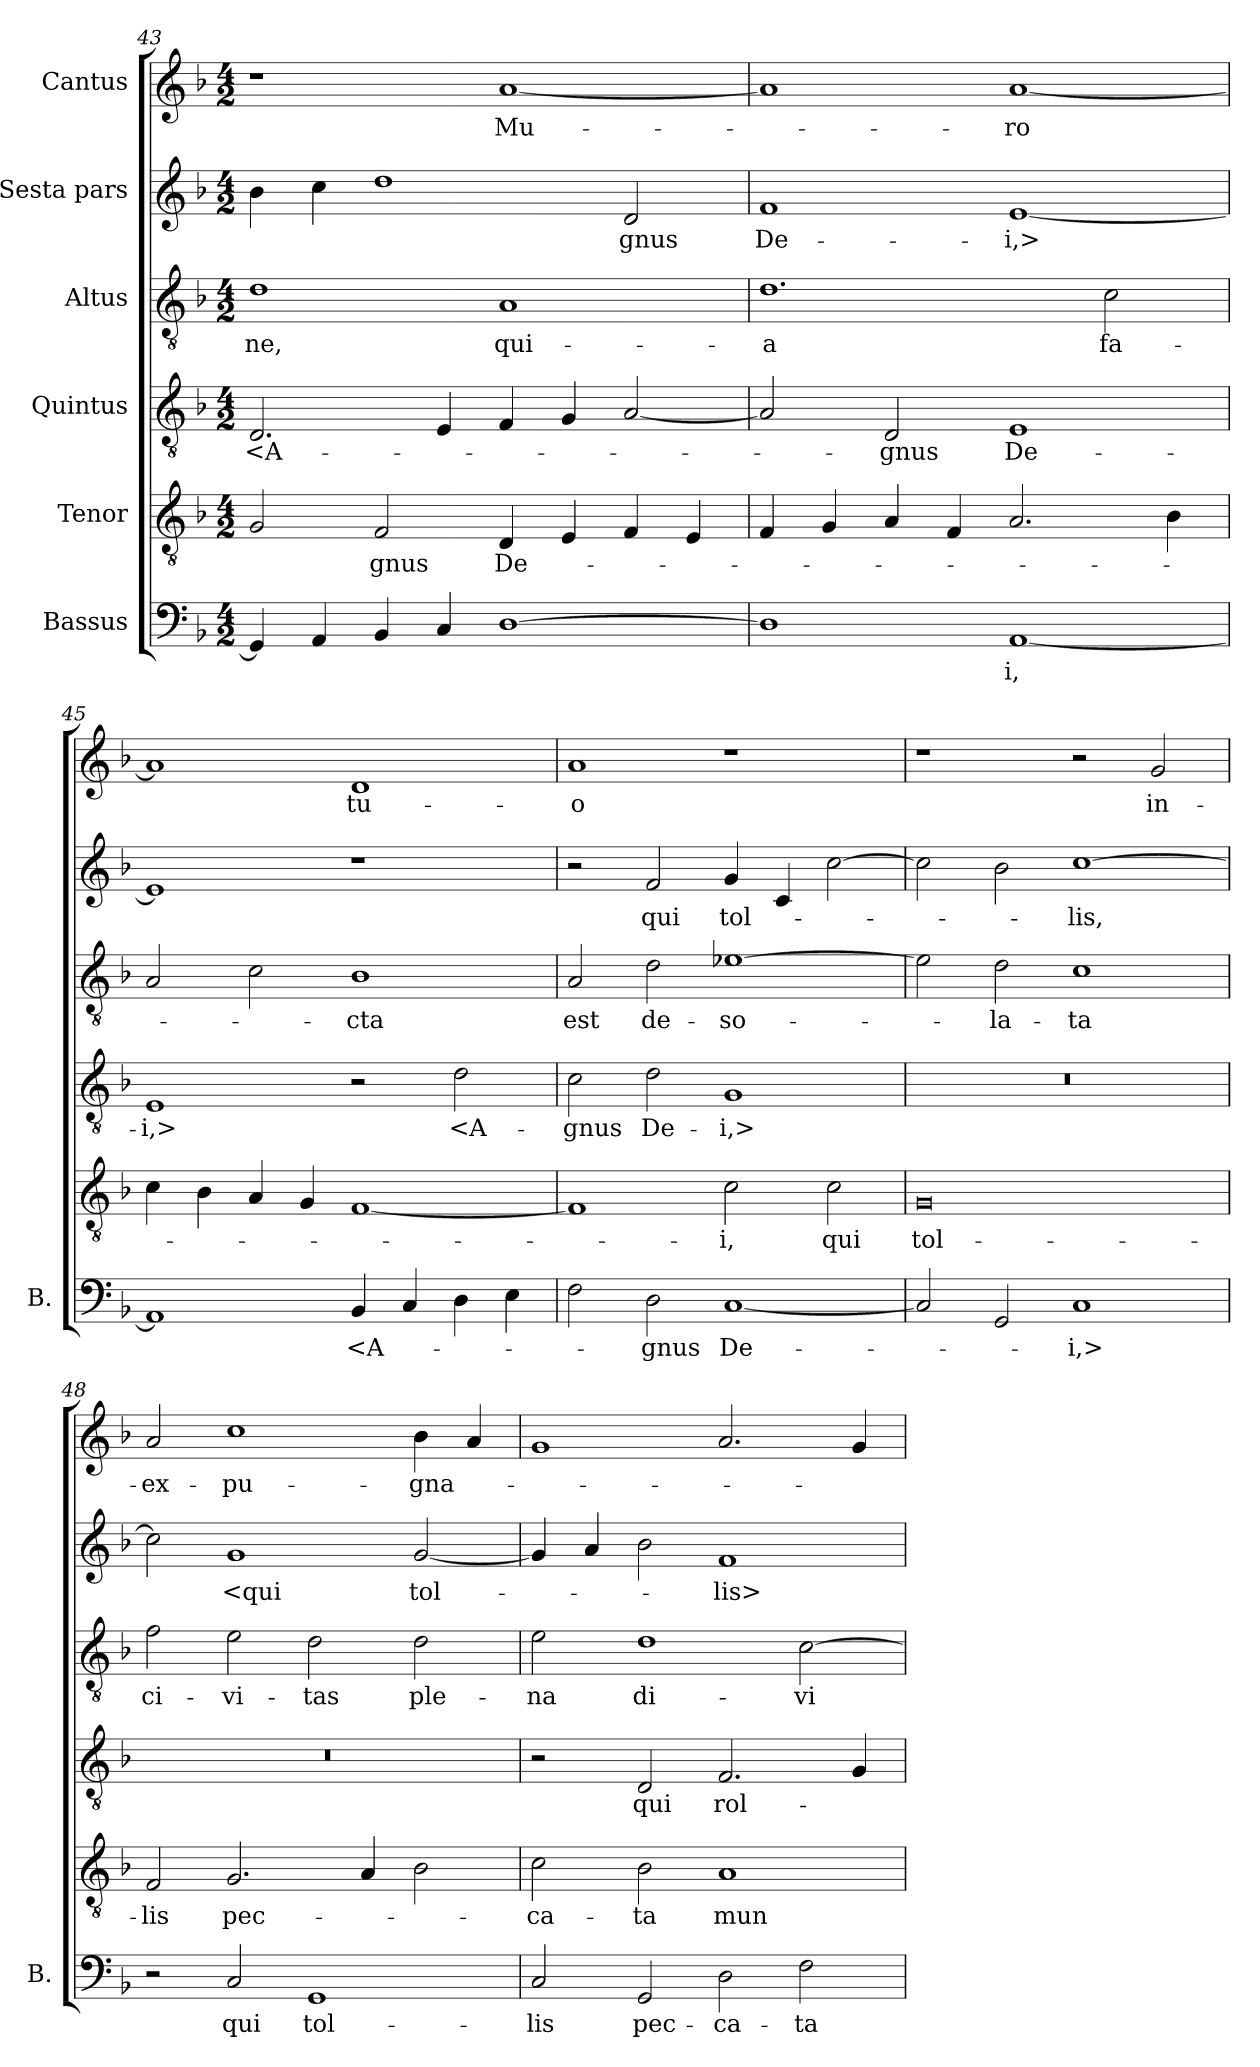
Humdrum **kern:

**kern	**text	**kern	**text	**kern	**text	**kern	**text	**kern	**text	**kern	**text
*part6	*part6	*part5	*part5	*part4	*part4	*part3	*part3	*part2	*part2	*part1	*part1
*staff6	*staff6	*staff5	*staff5	*staff4	*staff4	*staff3	*staff3	*staff2	*staff2	*staff1	*staff1
*I"Bassus	*	*I"Tenor	*	*I"Quintus	*	*I"Altus	*	*I"Sesta pars	*	*I"Cantus	*
*I'B.	*	*	*	*	*	*	*	*	*	*	*
*clefF4	*	*clefGv2	*	*clefGv2	*	*clefGv2	*	*clefG2	*	*clefG2	*
*	*	*ITrd7c12	*	*ITrd7c12	*	*ITrd7c12	*	*	*	*	*
*k[b-]	*	*k[b-]	*	*k[b-]	*	*k[b-]	*	*k[b-]	*	*k[b-]	*
*F:	*	*F:	*	*F:	*	*F:	*	*F:	*	*F:	*
*M4/2	*	*M4/2	*	*M4/2	*	*M4/2	*	*M4/2	*	*M4/2	*
=43	=43	=43	=43	=43	=43	=43	=43	=43	=43	=43	=43
4GG/]	.	2GG/	.	2.DD/	<A-	1D\	-ne,	4b-\	.	1r	.
4AA/	.	.	.	.	.	.	.	4cc\	.	.	.
4BB-/	.	2FF/	-gnus	.	.	.	.	1dd\	.	.	.
4C/	.	.	.	4EE/	.	.	.	.	.	.	.
[1D\	.	4DD/	De-	4FF/	.	1AA/	qui-	.	.	[1a/	Mu-
.	.	4EE/	.	4GG/	.	.	.	.	.	.	.
.	.	4FF/	.	[2AA/	.	.	.	2d/	-gnus	.	.
.	.	4EE/	.	.	.	.	.	.	.	.	.
=44	=44	=44	=44	=44	=44	=44	=44	=44	=44	=44	=44
1D\]	.	4FF/	.	2AA/]	.	1.D\	-a	1f/	De-	1a/]	.
.	.	4GG/	.	.	.	.	.	.	.	.	.
.	.	4AA/	.	2DD/	-gnus	.	.	.	.	.	.
.	.	4FF/	.	.	.	.	.	.	.	.	.
[1AA/	-i,	2.AA/	.	1EE/	De-	.	.	[1e/	-i,>	[1a/	-ro
.	.	.	.	.	.	2C\	fa-	.	.	.	.
.	.	4BB-\	.	.	.	.	.	.	.	.	.
=45	=45	=45	=45	=45	=45	=45	=45	=45	=45	=45	=45
1AA/]	.	4C\	.	1EE/	-i,>	2AA/	.	1e/]	.	1a/]	.
.	.	4BB-\	.	.	.	.	.	.	.	.	.
.	.	4AA/	.	.	.	2C\	.	.	.	.	.
.	.	4GG/	.	.	.	.	.	.	.	.	.
4BB-/	<A-	[1FF/	.	2r	.	1BB-\	-cta	1r	.	1d/	tu-
4C/	.	.	.	.	.	.	.	.	.	.	.
4D\	.	.	.	2D\	<A-	.	.	.	.	.	.
4E\	.	.	.	.	.	.	.	.	.	.	.
=46	=46	=46	=46	=46	=46	=46	=46	=46	=46	=46	=46
2F\	.	1FF/]	.	2C\	-gnus	2AA/	est	2r	.	1a/	-o
2D\	-gnus	.	.	2D\	De-	2D\	de-	2f/	qui	.	.
[1C/	De-	2C\	-i,	1GG/	-i,>	[1E-X\	-so-	4g/	tol-	1r	.
.	.	.	.	.	.	.	.	4c/	.	.	.
.	.	2C\	qui	.	.	.	.	[2cc\	.	.	.
=47	=47	=47	=47	=47	=47	=47	=47	=47	=47	=47	=47
2C/]	.	0GG/	tol-	0r	.	2E-\]	.	2cc\]	.	1r	.
2GG/	.	.	.	.	.	2D\	-la-	2b-\	.	.	.
1C/	-i,>	.	.	.	.	1C\	-ta	[1cc\	-lis,	2r	.
.	.	.	.	.	.	.	.	.	.	2g/	in-
=48	=48	=48	=48	=48	=48	=48	=48	=48	=48	=48	=48
2r	.	2FF/	-lis	0r	.	2F\	ci-	2cc\]	.	2a/	-ex-
2C/	qui	2.GG/	pec-	.	.	2E\	-vi-	1g/	<qui	1cc\	-pu-
1GG/	tol-	.	.	.	.	2D\	-tas	.	.	.	.
.	.	4AA/	.	.	.	.	.	.	.	.	.
.	.	2BB-\	.	.	.	2D\	ple-	[2g/	tol-	4b-\	-gna-
.	.	.	.	.	.	.	.	.	.	4a/	.
=49	=49	=49	=49	=49	=49	=49	=49	=49	=49	=49	=49
2C/	-lis	2C\	-ca-	2r	.	2E\	-na	4g/]	.	1g/	.
.	.	.	.	.	.	.	.	4a/	.	.	.
2GG/	pec-	2BB-\	-ta	2DD/	qui	1D\	di-	2b-\	.	.	.
2D\	-ca-	1AA/	mun-	2.FF/	rol-	.	.	1f/	-lis>	2.a/	.
2F\	-ta	.	.	.	.	[2C\	-vi-	.	.	.	.
.	.	.	.	4GG/	.	.	.	.	.	4g/	.
=	=	=	=	=	=	=	=	=	=	=	=
*-	*-	*-	*-	*-	*-	*-	*-	*-	*-	*-	*-
